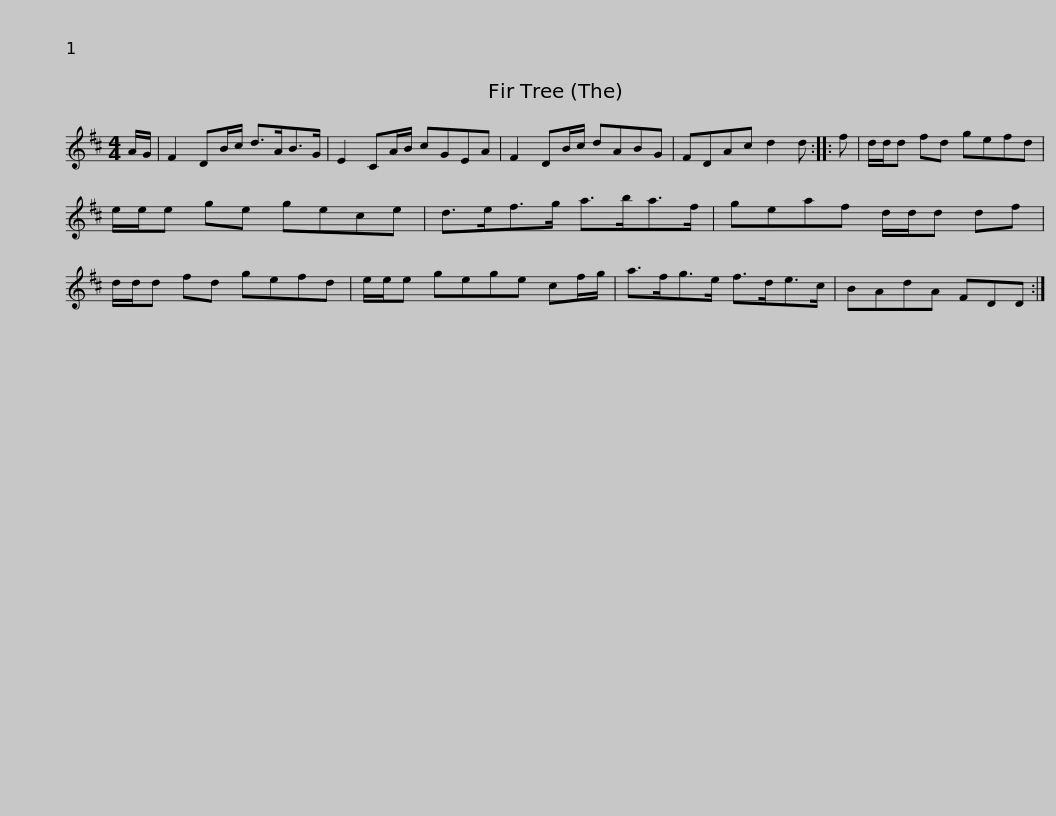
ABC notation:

X:1
L:1/8
M:4/4
I:linebreak $
K:D
V:1 treble
V:1
 A/G/ | F2 DB/c/ d>AB>G | E2 CA/B/ cGEA | F2 DB/c/ dABG | FDAc d2 d :: %5
 f | d/d/d fd gefd |$ e/e/e ge gece | d>ef>g a>ba>f | geaf d/d/d df | %10
 d/d/d fd gefd |$ e/e/e gege cf/g/ | a>fg>e f>de>c | BAdA FDD :| %14
